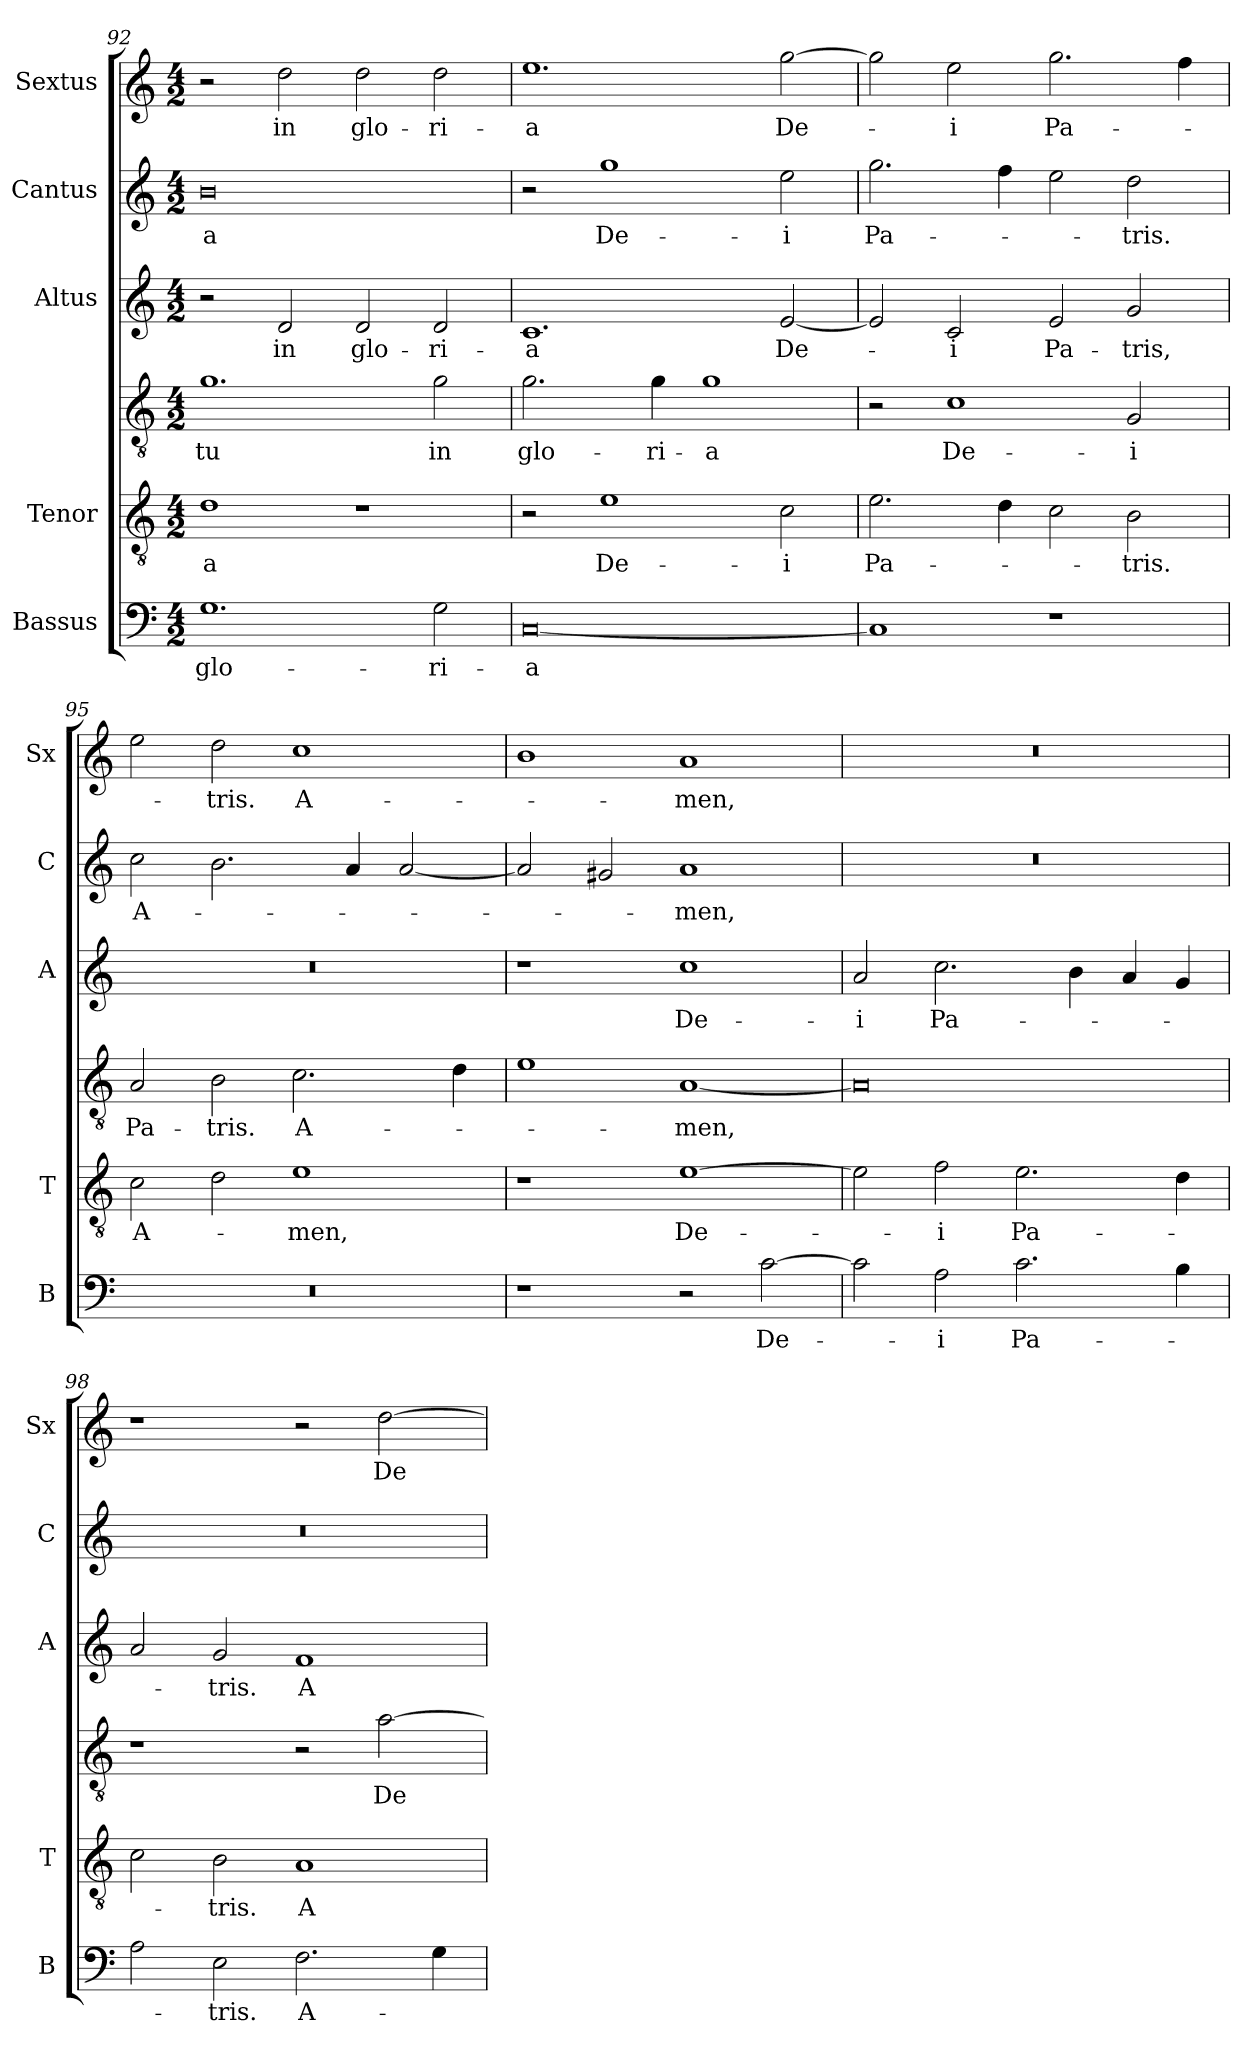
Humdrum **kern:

**kern	**text	**kern	**text	**kern	**text	**kern	**text	**kern	**text	**kern	**text
*part6	*part6	*part5	*part5	*part4	*part4	*part3	*part3	*part2	*part2	*part1	*part1
*staff6	*staff6	*staff5	*staff5	*staff4	*staff4	*staff3	*staff3	*staff2	*staff2	*staff1	*staff1
*I"Bassus	*	*I"Tenor	*	*	*	*I"Altus	*	*I"Cantus	*	*I"Sextus	*
*I'B	*	*I'T	*	*	*	*I'A	*	*I'C	*	*I'Sx	*
*clefF4	*	*clefGv2	*	*clefGv2	*	*clefG2	*	*clefG2	*	*clefG2	*
*	*	*ITrd7c12	*	*ITrd7c12	*	*	*	*	*	*	*
*k[]	*	*k[]	*	*k[]	*	*k[]	*	*k[]	*	*k[]	*
*C:	*	*C:	*	*C:	*	*C:	*	*C:	*	*C:	*
*M4/2	*	*M4/2	*	*M4/2	*	*M4/2	*	*M4/2	*	*M4/2	*
=92	=92	=92	=92	=92	=92	=92	=92	=92	=92	=92	=92
1.G\	glo-	1D\	-a	1.G\	-tu	2r	.	0b\	-a	2r	.
.	.	.	.	.	.	2d/	in	.	.	2dd\	in
.	.	1r	.	.	.	2d/	glo-	.	.	2dd\	glo-
2G\	-ri-	.	.	2G\	in	2d/	-ri-	.	.	2dd\	-ri-
=93	=93	=93	=93	=93	=93	=93	=93	=93	=93	=93	=93
[0C/	-a	2r	.	2.G\	glo-	1.c/	-a	2r	.	1.ee\	-a
.	.	1E\	De-	.	.	.	.	1gg\	De-	.	.
.	.	.	.	4G\	-ri-	.	.	.	.	.	.
.	.	.	.	1G\	-a	.	.	.	.	.	.
.	.	2C\	-i	.	.	[2e/	De-	2ee\	-i	[2gg\	De-
=94	=94	=94	=94	=94	=94	=94	=94	=94	=94	=94	=94
1C/]	.	2.E\	Pa-	2r	.	2e/]	.	2.gg\	Pa-	2gg\]	.
.	.	.	.	1C\	De-	2c/	-i	.	.	2ee\	-i
.	.	4D\	.	.	.	.	.	4ff\	.	.	.
1r	.	2C\	.	.	.	2e/	Pa-	2ee\	.	2.gg\	Pa-
.	.	2BB\	-tris.	2GG/	-i	2g/	-tris,	2dd\	-tris.	.	.
.	.	.	.	.	.	.	.	.	.	4ff\	.
=95	=95	=95	=95	=95	=95	=95	=95	=95	=95	=95	=95
0r	.	2C\	A-	2AA/	Pa-	0r	.	2cc\	A-	2ee\	.
.	.	2D\	.	2BB\	-tris.	.	.	2.b\	.	2dd\	-tris.
.	.	1E\	-men,	2.C\	A-	.	.	.	.	1cc\	A-
.	.	.	.	.	.	.	.	4a/	.	.	.
.	.	.	.	.	.	.	.	[2a/	.	.	.
.	.	.	.	4D\	.	.	.	.	.	.	.
=96	=96	=96	=96	=96	=96	=96	=96	=96	=96	=96	=96
1r	.	1r	.	1E\	.	1r	.	2a/]	.	1b\	.
.	.	.	.	.	.	.	.	2g#/	.	.	.
2r	.	[1E\	De-	[1AA/	-men,	1cc\	De-	1a/	-men,	1a/	-men,
[2c\	De-	.	.	.	.	.	.	.	.	.	.
=97	=97	=97	=97	=97	=97	=97	=97	=97	=97	=97	=97
2c\]	.	2E\]	.	0AA/]	.	2a/	-i	0r	.	0r	.
2A\	-i	2F\	-i	.	.	2.cc\	Pa-	.	.	.	.
2.c\	Pa-	2.E\	Pa-	.	.	.	.	.	.	.	.
.	.	.	.	.	.	4b\	.	.	.	.	.
.	.	.	.	.	.	4a/	.	.	.	.	.
4B\	.	4D\	.	.	.	4g/	.	.	.	.	.
=98	=98	=98	=98	=98	=98	=98	=98	=98	=98	=98	=98
2A\	.	2C\	.	1r	.	2a/	.	0r	.	1r	.
2E\	-tris.	2BB\	-tris.	.	.	2g/	-tris.	.	.	.	.
2.F\	A-	1AA/	A-	2r	.	1f/	A-	.	.	2r	.
.	.	.	.	[2A\	De-	.	.	.	.	[2dd\	De-
4G\	.	.	.	.	.	.	.	.	.	.	.
=	=	=	=	=	=	=	=	=	=	=	=
*-	*-	*-	*-	*-	*-	*-	*-	*-	*-	*-	*-
